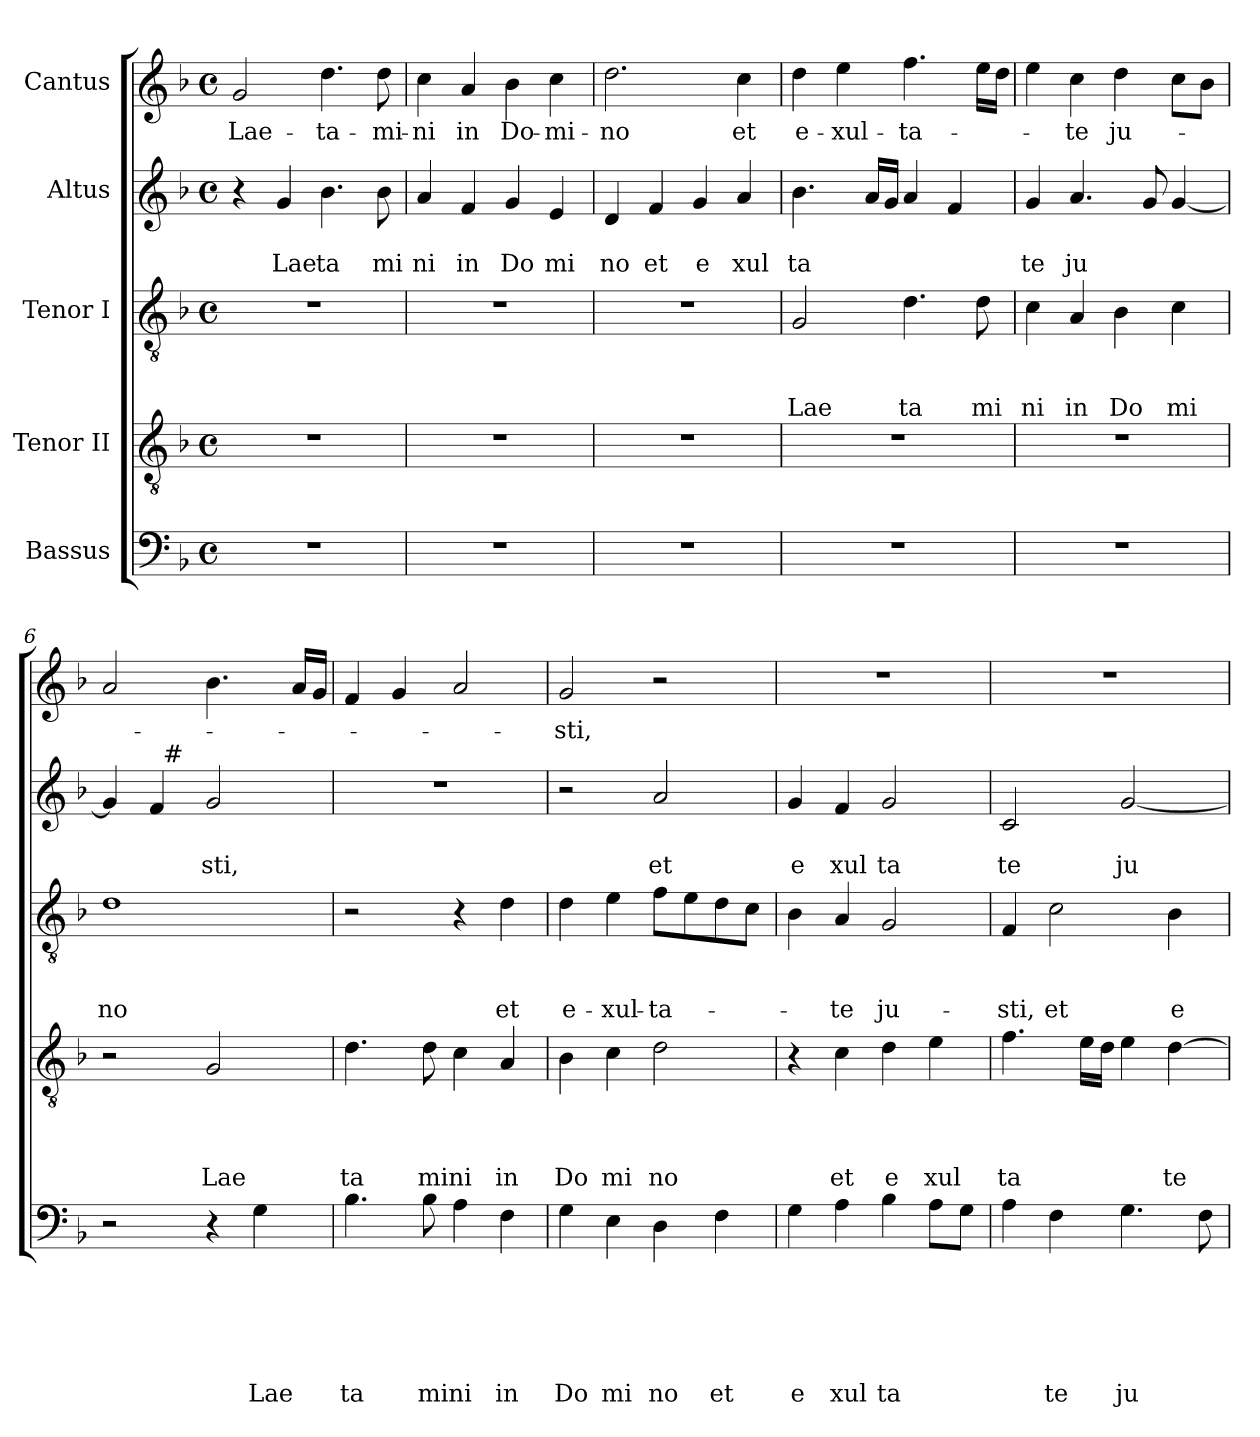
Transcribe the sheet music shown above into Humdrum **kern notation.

**kern	**text	**text	**text	**text	**text	**text	**kern	**text	**text	**text	**text	**kern	**text	**text	**text	**kern	**text	**text	**kern	**text
*part5	*part5	*part5	*part5	*part5	*part5	*part5	*part4	*part4	*part4	*part4	*part4	*part3	*part3	*part3	*part3	*part2	*part2	*part2	*part1	*part1
*staff5	*staff5	*staff5	*staff5	*staff5	*staff5	*staff5	*staff4	*staff4	*staff4	*staff4	*staff4	*staff3	*staff3	*staff3	*staff3	*staff2	*staff2	*staff2	*staff1	*staff1
*I"Bassus	*	*	*	*	*	*	*I"Tenor II	*	*	*	*	*I"Tenor I	*	*	*	*I"Altus	*	*	*I"Cantus	*
*clefF4	*	*	*	*	*	*	*clefGv2	*	*	*	*	*clefGv2	*	*	*	*clefG2	*	*	*clefG2	*
*k[b-]	*	*	*	*	*	*	*k[b-]	*	*	*	*	*k[b-]	*	*	*	*k[b-]	*	*	*k[b-]	*
*F:	*	*	*	*	*	*	*F:	*	*	*	*	*F:	*	*	*	*F:	*	*	*F:	*
*M4/4	*	*	*	*	*	*	*M4/4	*	*	*	*	*M4/4	*	*	*	*M4/4	*	*	*M4/4	*
*met(c)	*	*	*	*	*	*	*met(c)	*	*	*	*	*met(c)	*	*	*	*met(c)	*	*	*met(c)	*
=1	=1	=1	=1	=1	=1	=1	=1	=1	=1	=1	=1	=1	=1	=1	=1	=1	=1	=1	=1	=1
!	!	!	!	!	!	!	!	!	!	!	!	!	!	!	!	!	!	!	!	!LO:LY:b
1r	.	.	.	.	.	.	1r	.	.	.	.	1r	.	.	.	4r	.	.	2g/	Lae-
!	!	!	!	!	!	!	!	!	!	!	!	!	!	!	!	!	!	!LO:LY:b	!	!
.	.	.	.	.	.	.	.	.	.	.	.	.	.	.	.	4g/	.	Lae	.	.
!	!	!	!	!	!	!	!	!	!	!	!	!	!	!	!	!	!	!LO:LY:b	!	!LO:LY:b
.	.	.	.	.	.	.	.	.	.	.	.	.	.	.	.	4.b-\	.	ta	4.dd\	-ta-
!	!	!	!	!	!	!	!	!	!	!	!	!	!	!	!	!	!	!LO:LY:b	!	!LO:LY:b
.	.	.	.	.	.	.	.	.	.	.	.	.	.	.	.	8b-\	.	mi	8dd\	-mi-
=2	=2	=2	=2	=2	=2	=2	=2	=2	=2	=2	=2	=2	=2	=2	=2	=2	=2	=2	=2	=2
!	!	!	!	!	!	!	!	!	!	!	!	!	!	!	!	!	!	!LO:LY:b	!	!LO:LY:b
1r	.	.	.	.	.	.	1r	.	.	.	.	1r	.	.	.	4a/	.	ni	4cc\	-ni
!	!	!	!	!	!	!	!	!	!	!	!	!	!	!	!	!	!	!LO:LY:b	!	!LO:LY:b
.	.	.	.	.	.	.	.	.	.	.	.	.	.	.	.	4f/	.	in	4a/	in
!	!	!	!	!	!	!	!	!	!	!	!	!	!	!	!	!	!	!LO:LY:b	!	!LO:LY:b
.	.	.	.	.	.	.	.	.	.	.	.	.	.	.	.	4g/	.	Do	4b-\	Do-
!	!	!	!	!	!	!	!	!	!	!	!	!	!	!	!	!	!	!LO:LY:b	!	!LO:LY:b
.	.	.	.	.	.	.	.	.	.	.	.	.	.	.	.	4e/	.	mi	4cc\	-mi-
=3	=3	=3	=3	=3	=3	=3	=3	=3	=3	=3	=3	=3	=3	=3	=3	=3	=3	=3	=3	=3
!	!	!	!	!	!	!	!	!	!	!	!	!	!	!	!	!	!	!LO:LY:b	!	!LO:LY:b
1r	.	.	.	.	.	.	1r	.	.	.	.	1r	.	.	.	4d/	.	no	2.dd\	-no
!	!	!	!	!	!	!	!	!	!	!	!	!	!	!	!	!	!	!LO:LY:b	!	!
.	.	.	.	.	.	.	.	.	.	.	.	.	.	.	.	4f/	.	et	.	.
!	!	!	!	!	!	!	!	!	!	!	!	!	!	!	!	!	!	!LO:LY:b	!	!
.	.	.	.	.	.	.	.	.	.	.	.	.	.	.	.	4g/	.	e	.	.
!	!	!	!	!	!	!	!	!	!	!	!	!	!	!	!	!	!	!LO:LY:b	!	!LO:LY:b
.	.	.	.	.	.	.	.	.	.	.	.	.	.	.	.	4a/	.	xul	4cc\	et
=4	=4	=4	=4	=4	=4	=4	=4	=4	=4	=4	=4	=4	=4	=4	=4	=4	=4	=4	=4	=4
!	!	!	!	!	!	!	!	!	!	!	!	!	!	!	!LO:LY:b	!	!	!LO:LY:b	!	!LO:LY:b
1r	.	.	.	.	.	.	1r	.	.	.	.	2G/	.	.	Lae	4.b-\	.	ta	4dd\	e-
!	!	!	!	!	!	!	!	!	!	!	!	!	!	!	!	!	!	!	!	!LO:LY:b
.	.	.	.	.	.	.	.	.	.	.	.	.	.	.	.	.	.	.	4ee\	-xul-
.	.	.	.	.	.	.	.	.	.	.	.	.	.	.	.	16a/LL	.	.	.	.
.	.	.	.	.	.	.	.	.	.	.	.	.	.	.	.	16g/JJ	.	.	.	.
!	!	!	!	!	!	!	!	!	!	!	!	!	!	!	!LO:LY:b	!	!	!	!	!LO:LY:b
.	.	.	.	.	.	.	.	.	.	.	.	4.d\	.	.	ta	4a/	.	.	4.ff\	-ta-
.	.	.	.	.	.	.	.	.	.	.	.	.	.	.	.	4f/	.	.	.	.
!	!	!	!	!	!	!	!	!	!	!	!	!	!	!	!LO:LY:b	!	!	!	!	!
.	.	.	.	.	.	.	.	.	.	.	.	8d\	.	.	mi	.	.	.	16ee\LL	.
.	.	.	.	.	.	.	.	.	.	.	.	.	.	.	.	.	.	.	16dd\JJ	.
=5	=5	=5	=5	=5	=5	=5	=5	=5	=5	=5	=5	=5	=5	=5	=5	=5	=5	=5	=5	=5
!	!	!	!	!	!	!	!	!	!	!	!	!	!	!	!LO:LY:b	!	!	!LO:LY:b	!	!
1r	.	.	.	.	.	.	1r	.	.	.	.	4c\	.	.	ni	4g/	.	te	4ee\	.
!	!	!	!	!	!	!	!	!	!	!	!	!	!	!	!LO:LY:b	!	!	!LO:LY:b	!	!LO:LY:b
.	.	.	.	.	.	.	.	.	.	.	.	4A/	.	.	in	4.a/	.	ju	4cc\	-te
!	!	!	!	!	!	!	!	!	!	!	!	!	!	!	!LO:LY:b	!	!	!	!	!LO:LY:b
.	.	.	.	.	.	.	.	.	.	.	.	4B-\	.	.	Do	.	.	.	4dd\	ju-
.	.	.	.	.	.	.	.	.	.	.	.	.	.	.	.	8g/	.	.	.	.
!	!	!	!	!	!	!	!	!	!	!	!	!	!	!	!LO:LY:b	!	!	!	!	!
.	.	.	.	.	.	.	.	.	.	.	.	4c\	.	.	mi	[<4g/	.	.	8cc\L	.
.	.	.	.	.	.	.	.	.	.	.	.	.	.	.	.	.	.	.	8b-\J	.
!!LO:LB:g=z
=6	=6	=6	=6	=6	=6	=6	=6	=6	=6	=6	=6	=6	=6	=6	=6	=6	=6	=6	=6	=6
!	!	!	!	!	!	!	!	!	!	!	!	!	!	!	!LO:LY:b	!	!	!	!	!
*	*	*	*	*	*	*	*	*	*	*	*	*	*	*	*	*^	*	*	*	*
2r	.	.	.	.	.	.	2r	.	.	.	.	1d	.	.	no	4g/]	4ryy	.	.	2a/	.
.	.	.	.	.	.	.	.	.	.	.	.	.	.	.	.	4f/	32ryy	.	.	.	.
!	!	!	!	!	!	!	!	!	!	!	!	!	!	!	!	!	!LO:TX:a:t=#	!	!	!	!
.	.	.	.	.	.	.	.	.	.	.	.	.	.	.	.	.	2ryy	.	.	.	.
!	!	!	!	!	!	!	!	!	!	!	!LO:LY:b	!	!	!	!	!	!	!	!LO:LY:b	!	!
4r	.	.	.	.	.	.	2G/	.	.	.	Lae	.	.	.	.	2g/	.	.	sti,	4.b-\	.
!	!	!	!	!	!	!LO:LY:b	!	!	!	!	!	!	!	!	!	!	!	!	!	!	!
4G\	.	.	.	.	.	Lae	.	.	.	.	.	.	.	.	.	.	.	.	.	.	.
.	.	.	.	.	.	.	.	.	.	.	.	.	.	.	.	.	8..ryy	.	.	.	.
.	.	.	.	.	.	.	.	.	.	.	.	.	.	.	.	.	.	.	.	16a/LL	.
.	.	.	.	.	.	.	.	.	.	.	.	.	.	.	.	.	.	.	.	16g/JJ	.
=7	=7	=7	=7	=7	=7	=7	=7	=7	=7	=7	=7	=7	=7	=7	=7	=7	=7	=7	=7	=7	=7
!	!	!	!	!	!	!LO:LY:b	!	!	!	!	!LO:LY:b	!	!	!	!	!	!	!	!	!	!
*	*	*	*	*	*	*	*	*	*	*	*	*	*	*	*	*v	*v	*	*	*	*
4.B-\	.	.	.	.	.	ta	4.d\	.	.	.	ta	2r	.	.	.	1r	.	.	4f/	.
.	.	.	.	.	.	.	.	.	.	.	.	.	.	.	.	.	.	.	4g/	.
!	!	!	!	!	!	!LO:LY:b	!	!	!	!	!LO:LY:b	!	!	!	!	!	!	!	!	!
8B-\	.	.	.	.	.	mini	8d\	.	.	.	mini	.	.	.	.	.	.	.	.	.
4A\	.	.	.	.	.	.	4c\	.	.	.	.	4r	.	.	.	.	.	.	2a/	.
!	!	!	!	!	!	!LO:LY:b	!	!	!	!	!LO:LY:b	!	!	!	!LO:LY:b	!	!	!	!	!
4F\	.	.	.	.	.	in	4A/	.	.	.	in	4d\	.	.	et	.	.	.	.	.
=8	=8	=8	=8	=8	=8	=8	=8	=8	=8	=8	=8	=8	=8	=8	=8	=8	=8	=8	=8	=8
!	!	!	!	!	!	!LO:LY:b	!	!	!	!	!LO:LY:b	!	!	!	!LO:LY:b	!	!	!	!	!LO:LY:b
4G\	.	.	.	.	.	Do	4B-\	.	.	.	Do	4d\	.	.	e-	2r	.	.	2g/	-sti,
!	!	!	!	!	!	!LO:LY:b	!	!	!	!	!LO:LY:b	!	!	!	!LO:LY:b	!	!	!	!	!
4E\	.	.	.	.	.	mi	4c\	.	.	.	mi	4e\	.	.	-xul-	.	.	.	.	.
!	!	!	!	!	!	!LO:LY:b	!	!	!	!	!LO:LY:b	!	!	!	!LO:LY:b	!	!	!LO:LY:b	!	!
4D\	.	.	.	.	.	no	2d\	.	.	.	no	8f\L	.	.	-ta-	2a/	.	et	2r	.
.	.	.	.	.	.	.	.	.	.	.	.	8e\	.	.	.	.	.	.	.	.
!	!	!	!	!	!	!LO:LY:b	!	!	!	!	!	!	!	!	!	!	!	!	!	!
4F\	.	.	.	.	.	et	.	.	.	.	.	8d\	.	.	.	.	.	.	.	.
.	.	.	.	.	.	.	.	.	.	.	.	8c\J	.	.	.	.	.	.	.	.
=9	=9	=9	=9	=9	=9	=9	=9	=9	=9	=9	=9	=9	=9	=9	=9	=9	=9	=9	=9	=9
!	!	!	!	!	!	!LO:LY:b	!	!	!	!	!	!	!	!	!	!	!	!LO:LY:b	!	!
4G\	.	.	.	.	.	e	4r	.	.	.	.	4B-\	.	.	.	4g/	.	e	1r	.
!	!	!	!	!	!	!LO:LY:b	!	!	!	!	!LO:LY:b	!	!	!	!LO:LY:b	!	!	!LO:LY:b	!	!
4A\	.	.	.	.	.	xul	4c\	.	.	.	et	4A/	.	.	-te	4f/	.	xul	.	.
!	!	!	!	!	!	!LO:LY:b	!	!	!	!	!LO:LY:b	!	!	!	!LO:LY:b	!	!	!LO:LY:b	!	!
4B-\	.	.	.	.	.	ta	4d\	.	.	.	e	2G/	.	.	ju-	2g/	.	ta	.	.
!	!	!	!	!	!	!	!	!	!	!	!LO:LY:b	!	!	!	!	!	!	!	!	!
8A\L	.	.	.	.	.	.	4e\	.	.	.	xul	.	.	.	.	.	.	.	.	.
8G\J	.	.	.	.	.	.	.	.	.	.	.	.	.	.	.	.	.	.	.	.
=10	=10	=10	=10	=10	=10	=10	=10	=10	=10	=10	=10	=10	=10	=10	=10	=10	=10	=10	=10	=10
!	!	!	!	!	!	!	!	!	!	!	!LO:LY:b	!	!	!	!LO:LY:b	!	!	!LO:LY:b	!	!
4A\	.	.	.	.	.	.	4.f\	.	.	.	ta	4F/	.	.	-sti,	2c/	.	te	1r	.
!	!	!	!	!	!	!LO:LY:b	!	!	!	!	!	!	!	!	!LO:LY:b	!	!	!	!	!
4F\	.	.	.	.	.	te	.	.	.	.	.	2c\	.	.	et	.	.	.	.	.
.	.	.	.	.	.	.	16e\LL	.	.	.	.	.	.	.	.	.	.	.	.	.
.	.	.	.	.	.	.	16d\JJ	.	.	.	.	.	.	.	.	.	.	.	.	.
!	!	!	!	!	!	!LO:LY:b	!	!	!	!	!	!	!	!	!	!	!	!LO:LY:b	!	!
4.G\	.	.	.	.	.	ju	4e\	.	.	.	.	.	.	.	.	[<2g/	.	ju	.	.
!	!	!	!	!	!	!	!	!	!	!	!LO:LY:b	!	!	!	!LO:LY:b	!	!	!	!	!
.	.	.	.	.	.	.	[>4d\	.	.	.	te	4B-\	.	.	e-	.	.	.	.	.
8F\	.	.	.	.	.	.	.	.	.	.	.	.	.	.	.	.	.	.	.	.
=	=	=	=	=	=	=	=	=	=	=	=	=	=	=	=	=	=	=	=	=
*-	*-	*-	*-	*-	*-	*-	*-	*-	*-	*-	*-	*-	*-	*-	*-	*-	*-	*-	*-	*-
